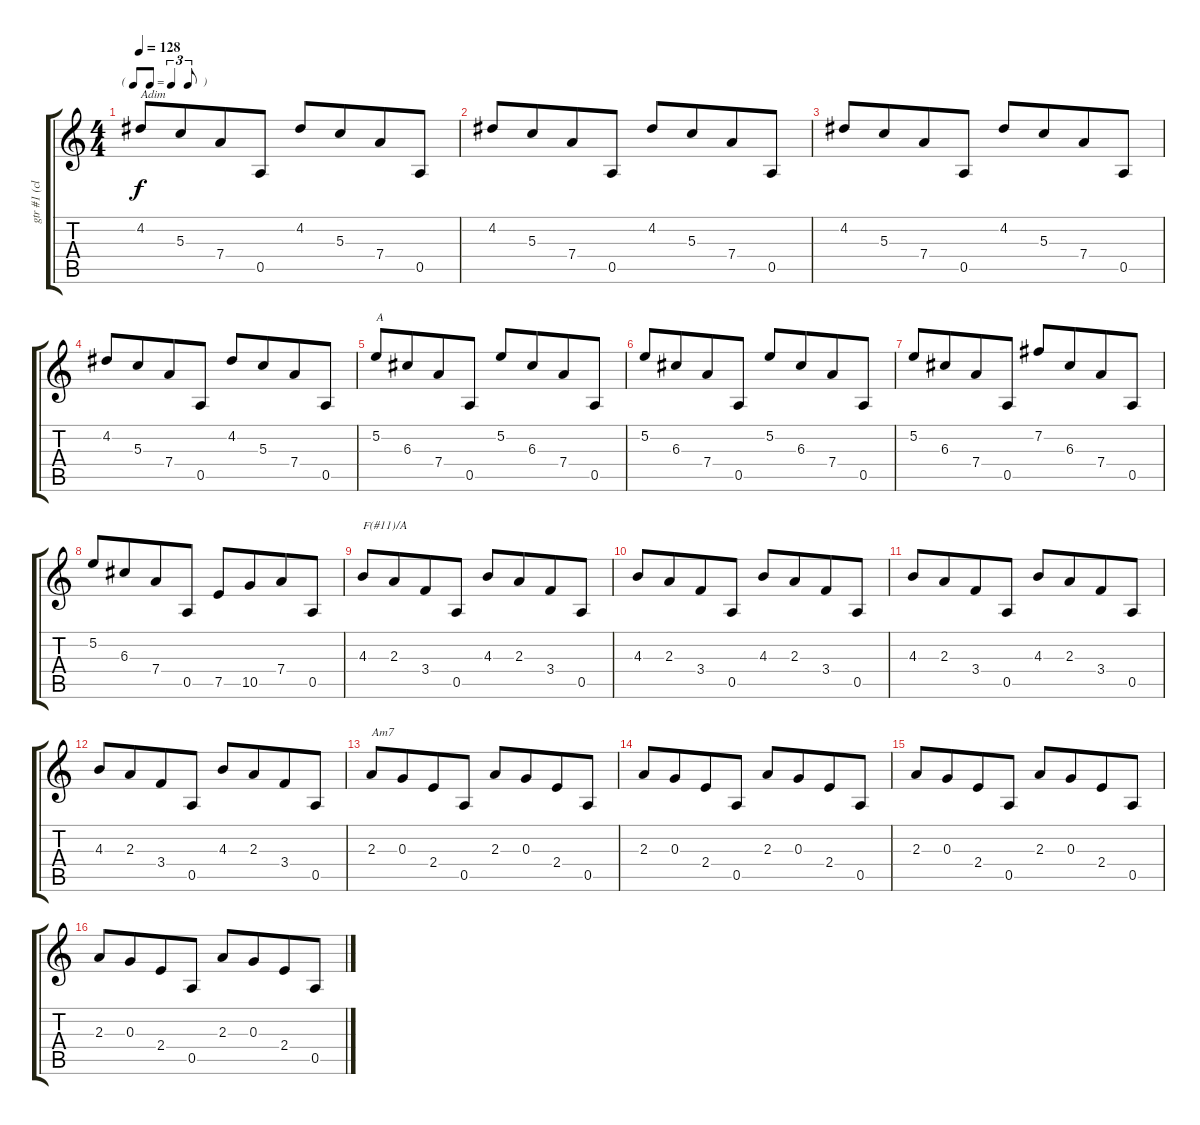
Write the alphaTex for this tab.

\track ("gtr #1 (clean)" "gtr #1 (cl") {instrument electricguitarclean}
\staff {score tabs}
\tuning (E4 B3 G3 D3 A2 E2) {hide}
\ts (4 4)
\tf triplet8th
\tempo 128
\clef g2
\ks c
4.2.8{txt "Adim" dy f} 5.3.8{beam merge} 7.4.8 0.5.8 4.2.8 5.3.8{beam merge} 7.4.8 0.5.8 |
4.2.8 5.3.8{beam merge} 7.4.8 0.5.8 4.2.8 5.3.8{beam merge} 7.4.8 0.5.8 |
4.2.8 5.3.8{beam merge} 7.4.8 0.5.8 4.2.8 5.3.8{beam merge} 7.4.8 0.5.8 |
4.2.8 5.3.8{beam merge} 7.4.8 0.5.8 4.2.8 5.3.8{beam merge} 7.4.8 0.5.8 |
5.2.8{txt "A"} 6.3.8{beam merge} 7.4.8 0.5.8 5.2.8 6.3.8{beam merge} 7.4.8 0.5.8 |
5.2.8 6.3.8{beam merge} 7.4.8 0.5.8 5.2.8 6.3.8{beam merge} 7.4.8 0.5.8 |
5.2.8 6.3.8{beam merge} 7.4.8 0.5.8 7.2.8 6.3.8{beam merge} 7.4.8 0.5.8 |
5.2.8 6.3.8{beam merge} 7.4.8 0.5.8 7.5.8 10.5.8{beam merge} 7.4.8 0.5.8 |
4.3.8{txt "F(#11)/A" beam merge} 2.3.8{beam merge} 3.4.8{beam merge} 0.5.8{beam split} 4.3.8{beam merge} 2.3.8{beam merge} 3.4.8{beam merge} 0.5.8 |
4.3.8 2.3.8{beam merge} 3.4.8 0.5.8 4.3.8 2.3.8{beam merge} 3.4.8 0.5.8 |
4.3.8 2.3.8{beam merge} 3.4.8 0.5.8 4.3.8 2.3.8{beam merge} 3.4.8 0.5.8 |
4.3.8 2.3.8{beam merge} 3.4.8 0.5.8 4.3.8 2.3.8{beam merge} 3.4.8 0.5.8 |
2.3.8{txt "Am7"} 0.3.8{beam merge} 2.4.8 0.5.8 2.3.8 0.3.8{beam merge} 2.4.8 0.5.8 |
2.3.8 0.3.8{beam merge} 2.4.8 0.5.8 2.3.8 0.3.8{beam merge} 2.4.8 0.5.8 |
2.3.8 0.3.8{beam merge} 2.4.8 0.5.8 2.3.8 0.3.8{beam merge} 2.4.8 0.5.8 |
2.3.8 0.3.8{beam merge} 2.4.8 0.5.8 2.3.8 0.3.8{beam merge} 2.4.8 0.5.8
